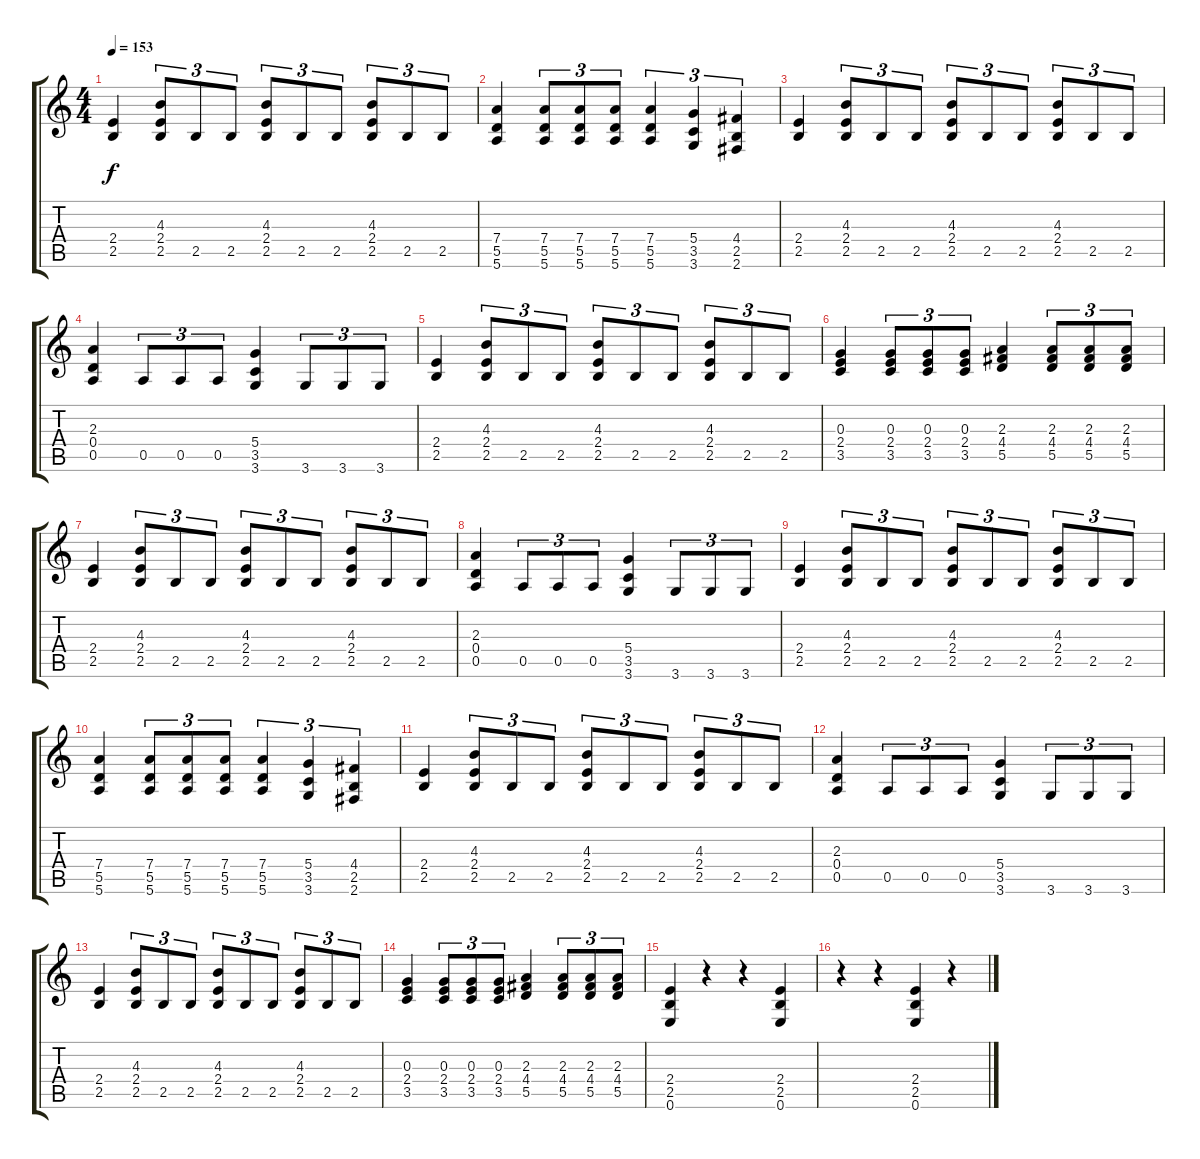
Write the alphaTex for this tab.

\track "" {instrument overdrivenguitar}
\staff {score tabs}
\tuning (E4 B3 G3 D3 A2 E2) {hide}
\ts (4 4)
\tempo 153
\clef g2
\ks c
(2.4 2.5).4{dy f} (4.3 2.4 2.5).8{tu (3 2)} 2.5.8{tu (3 2)} 2.5.8{tu (3 2)} (4.3 2.4 2.5).8{tu (3 2)} 2.5.8{tu (3 2)} 2.5.8{tu (3 2)} (4.3 2.4 2.5).8{tu (3 2)} 2.5.8{tu (3 2)} 2.5.8{tu (3 2)} |
(7.4 5.5 5.6).4 (7.4 5.5 5.6).8{tu (3 2)} (7.4 5.5 5.6).8{tu (3 2)} (7.4 5.5 5.6).8{tu (3 2)} (7.4 5.5 5.6).4{tu (3 2)} (5.4 3.5 3.6).4{tu (3 2)} (4.4 2.5 2.6).4{tu (3 2)} |
(2.4 2.5).4 (4.3 2.4 2.5).8{tu (3 2)} 2.5.8{tu (3 2)} 2.5.8{tu (3 2)} (4.3 2.4 2.5).8{tu (3 2)} 2.5.8{tu (3 2)} 2.5.8{tu (3 2)} (4.3 2.4 2.5).8{tu (3 2)} 2.5.8{tu (3 2)} 2.5.8{tu (3 2)} |
(2.3 0.4 0.5).4 0.5.8{tu (3 2)} 0.5.8{tu (3 2)} 0.5.8{tu (3 2)} (5.4 3.5 3.6).4 3.6.8{tu (3 2)} 3.6.8{tu (3 2)} 3.6.8{tu (3 2)} |
(2.4 2.5).4 (4.3 2.4 2.5).8{tu (3 2)} 2.5.8{tu (3 2)} 2.5.8{tu (3 2)} (4.3 2.4 2.5).8{tu (3 2)} 2.5.8{tu (3 2)} 2.5.8{tu (3 2)} (4.3 2.4 2.5).8{tu (3 2)} 2.5.8{tu (3 2)} 2.5.8{tu (3 2)} |
(0.3 2.4 3.5).4 (0.3 2.4 3.5).8{tu (3 2)} (0.3 2.4 3.5).8{tu (3 2)} (0.3 2.4 3.5).8{tu (3 2)} (2.3 4.4 5.5).4 (2.3 4.4 5.5).8{tu (3 2)} (2.3 4.4 5.5).8{tu (3 2)} (2.3 4.4 5.5).8{tu (3 2)} |
\section ("" "")
(2.4 2.5).4 (4.3 2.4 2.5).8{tu (3 2)} 2.5.8{tu (3 2)} 2.5.8{tu (3 2)} (4.3 2.4 2.5).8{tu (3 2)} 2.5.8{tu (3 2)} 2.5.8{tu (3 2)} (4.3 2.4 2.5).8{tu (3 2)} 2.5.8{tu (3 2)} 2.5.8{tu (3 2)} |
(2.3 0.4 0.5).4 0.5.8{tu (3 2)} 0.5.8{tu (3 2)} 0.5.8{tu (3 2)} (5.4 3.5 3.6).4 3.6.8{tu (3 2)} 3.6.8{tu (3 2)} 3.6.8{tu (3 2)} |
(2.4 2.5).4 (4.3 2.4 2.5).8{tu (3 2)} 2.5.8{tu (3 2)} 2.5.8{tu (3 2)} (4.3 2.4 2.5).8{tu (3 2)} 2.5.8{tu (3 2)} 2.5.8{tu (3 2)} (4.3 2.4 2.5).8{tu (3 2)} 2.5.8{tu (3 2)} 2.5.8{tu (3 2)} |
(7.4 5.5 5.6).4 (7.4 5.5 5.6).8{tu (3 2)} (7.4 5.5 5.6).8{tu (3 2)} (7.4 5.5 5.6).8{tu (3 2)} (7.4 5.5 5.6).4{tu (3 2)} (5.4 3.5 3.6).4{tu (3 2)} (4.4 2.5 2.6).4{tu (3 2)} |
(2.4 2.5).4 (4.3 2.4 2.5).8{tu (3 2)} 2.5.8{tu (3 2)} 2.5.8{tu (3 2)} (4.3 2.4 2.5).8{tu (3 2)} 2.5.8{tu (3 2)} 2.5.8{tu (3 2)} (4.3 2.4 2.5).8{tu (3 2)} 2.5.8{tu (3 2)} 2.5.8{tu (3 2)} |
(2.3 0.4 0.5).4 0.5.8{tu (3 2)} 0.5.8{tu (3 2)} 0.5.8{tu (3 2)} (5.4 3.5 3.6).4 3.6.8{tu (3 2)} 3.6.8{tu (3 2)} 3.6.8{tu (3 2)} |
(2.4 2.5).4 (4.3 2.4 2.5).8{tu (3 2)} 2.5.8{tu (3 2)} 2.5.8{tu (3 2)} (4.3 2.4 2.5).8{tu (3 2)} 2.5.8{tu (3 2)} 2.5.8{tu (3 2)} (4.3 2.4 2.5).8{tu (3 2)} 2.5.8{tu (3 2)} 2.5.8{tu (3 2)} |
(0.3 2.4 3.5).4 (0.3 2.4 3.5).8{tu (3 2)} (0.3 2.4 3.5).8{tu (3 2)} (0.3 2.4 3.5).8{tu (3 2)} (2.3 4.4 5.5).4 (2.3 4.4 5.5).8{tu (3 2)} (2.3 4.4 5.5).8{tu (3 2)} (2.3 4.4 5.5).8{tu (3 2)} |
\section ("" "")
(2.4 2.5 0.6).4 r.4 r.4 (2.4 2.5 0.6).4 |
r.4 r.4 (2.4 2.5 0.6).4 r.4
